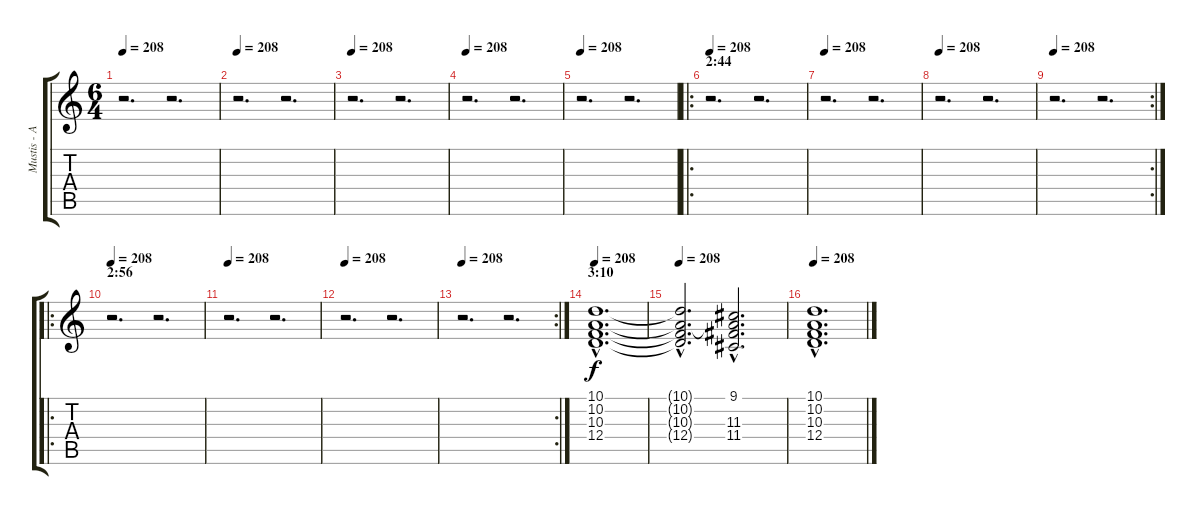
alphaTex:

\track ("Mustis - Additional Strings" "Mustis - A") {instrument synthstrings1}
\staff {score tabs}
\tuning (E4 B3 G3 D3 A2 E2) {hide}
\ts (6 4)
\tempo 208
\clef g2
\ks c
r.2{d dy f} r.2{d} |
\tempo 208
r.2{d} r.2{d} |
\tempo 208
r.2{d} r.2{d} |
\tempo 208
r.2{d} r.2{d} |
\tempo 208
r.2{d} r.2{d} |
\ro
\section ("" "2:44")
\tempo 208
r.2{d} r.2{d} |
\tempo 208
r.2{d} r.2{d} |
\tempo 208
r.2{d} r.2{d} |
\rc 2
\tempo 208
r.2{d} r.2{d} |
\ro
\section ("" "2:56")
\tempo 208
r.2{d} r.2{d} |
\tempo 208
r.2{d} r.2{d} |
\tempo 208
r.2{d} r.2{d} |
\rc 2
\tempo 208
r.2{d} r.2{d} |
\section ("" "3:10")
\tempo 208
(10.1{hac} 10.2{hac} 10.3{hac} 12.4{hac}).1{d} |
\tempo 208
(10.1{hac t} 10.2{hac t} 10.3{hac t} 12.4{hac t}).2{d} (9.1{hac} 10.2{hac t} 11.3{hac} 11.4{hac}).2{d} |
\tempo 208
(10.1{hac} 10.2{hac} 10.3{hac} 12.4{hac}).1{d}
